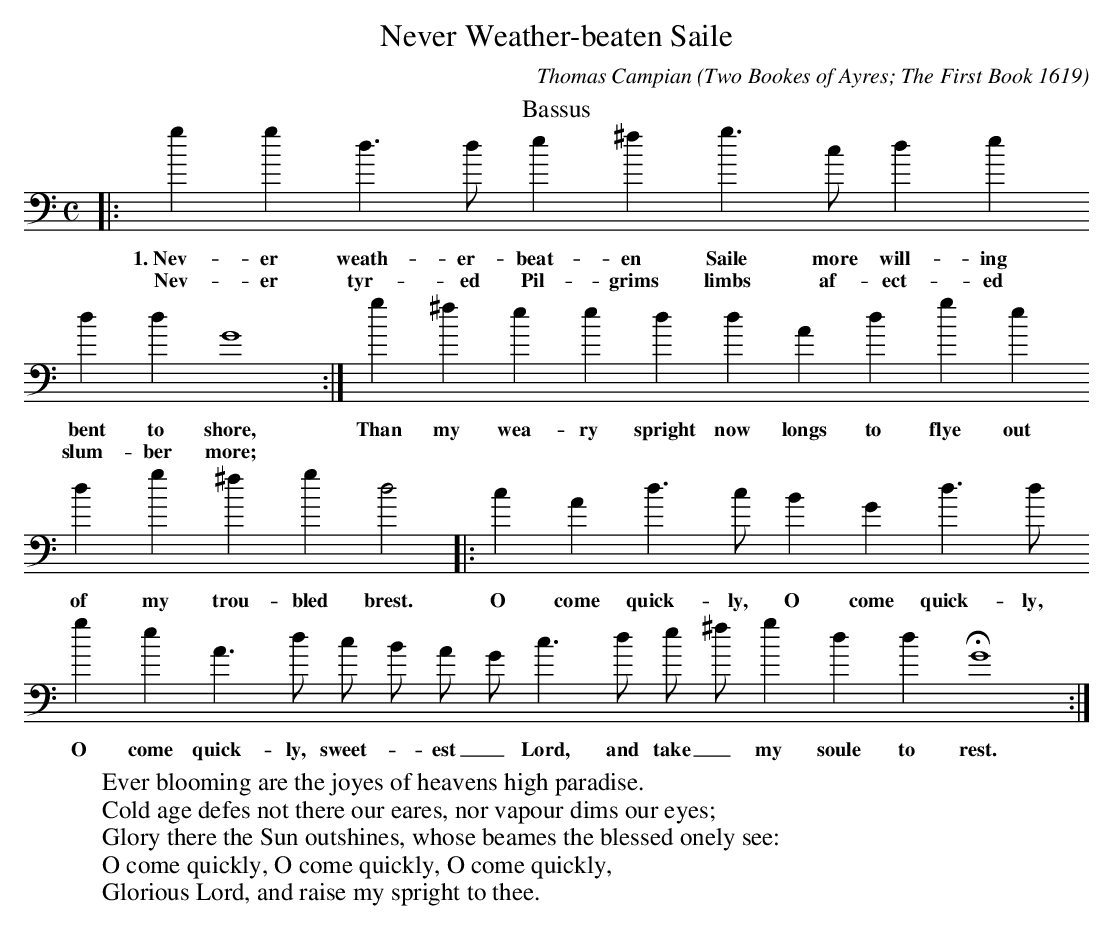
X:1
T:Never Weather-beaten Saile
O: Two Bookes of Ayres; The First Book 1619
C: Thomas Campian
M:C
K:C
T: Bassus
L:1/4
K:C bass
|: g g d>d e ^f g > c d e
w:1.~Nev- er weath- er- beat- en Saile more will- ing
w: Nev- er tyr- ed Pil- grims limbs af- ect- ed
d d G4 :| g ^f e e d d A d g e
w: bent to shore, Than my  wea- ry  spright now  longs to flye  out
w: slum- ber more;
d g ^f g d2 |: c A d > c B G d > d
w: of my trou-  bled brest. O come quick- ly, O come quick- ly,
  g e    A       >d     c/  B/ A/ G/   c > d       e/ ^f/ g d d HG4 :|
w:O come quick-  ly,   sweet-  _ est _ Lord, and  take _ my soule to rest.
W: Ever blooming are the joyes of heavens high paradise.
W: Cold age defes not there our eares, nor vapour dims our eyes;
W: Glory there the Sun outshines, whose beames the blessed onely see:
W: O come quickly, O come quickly, O come quickly,
W: Glorious Lord, and raise my spright to thee.
